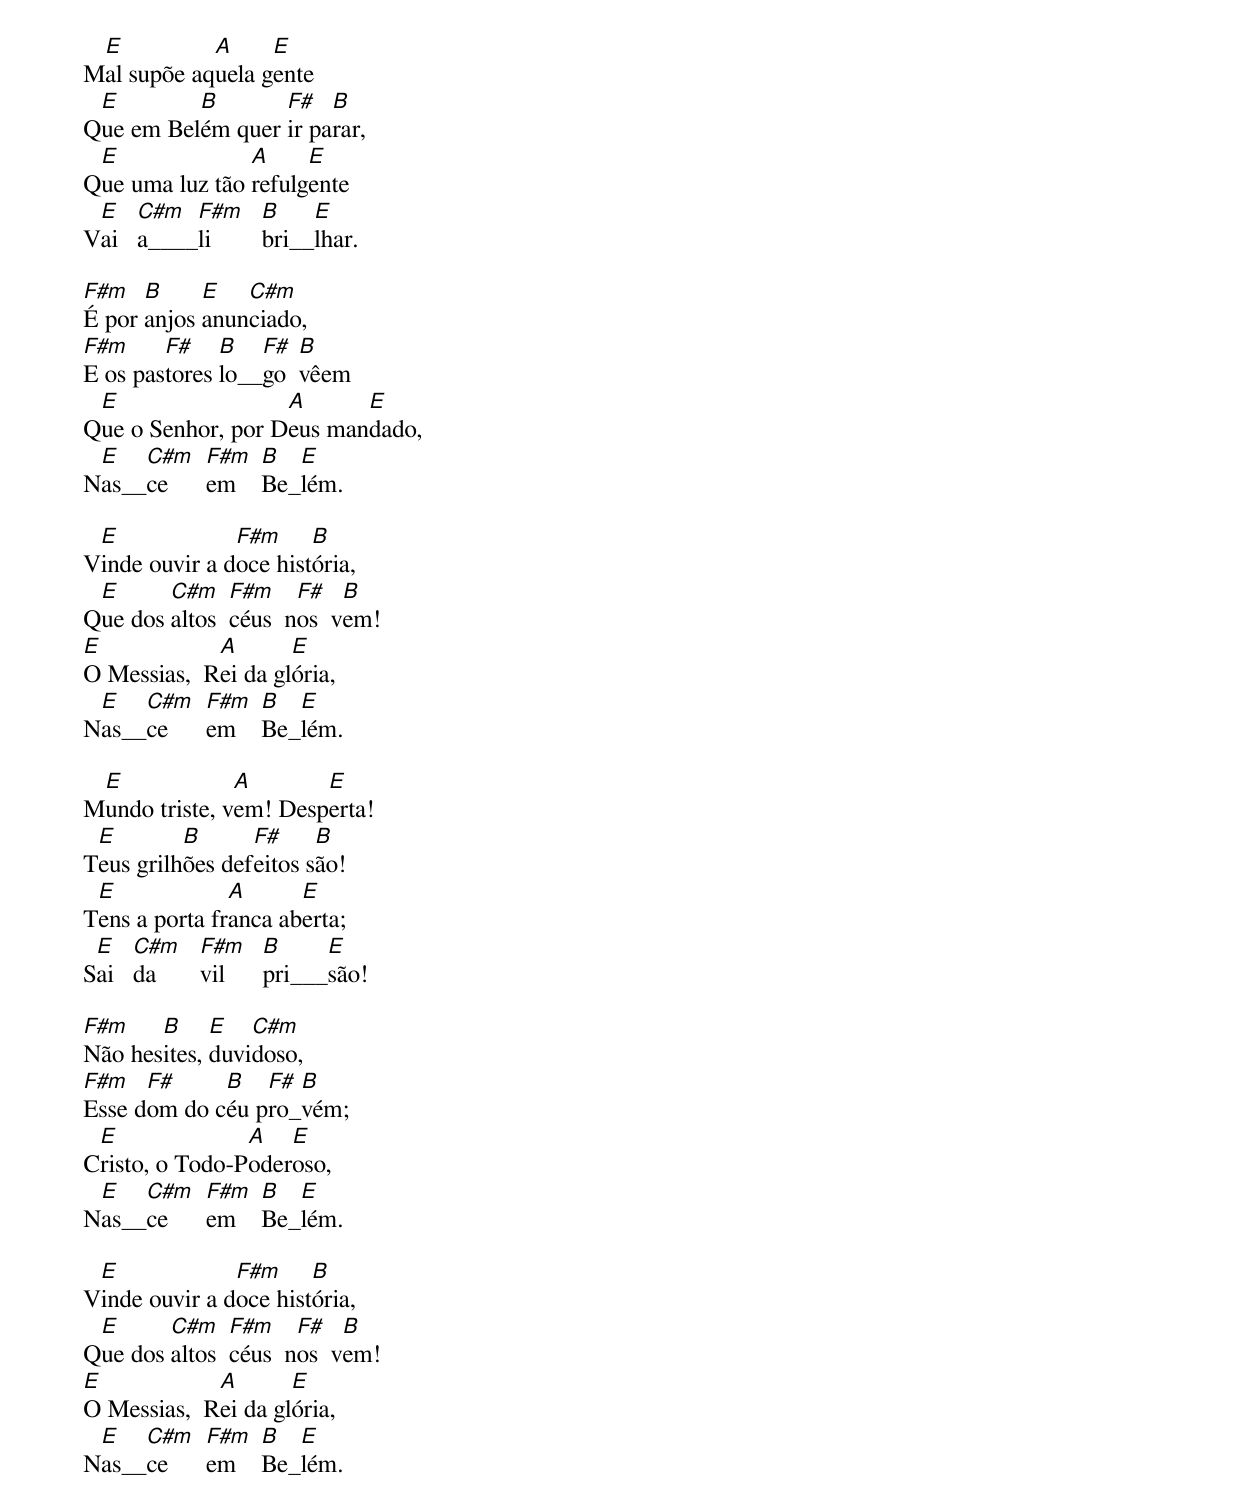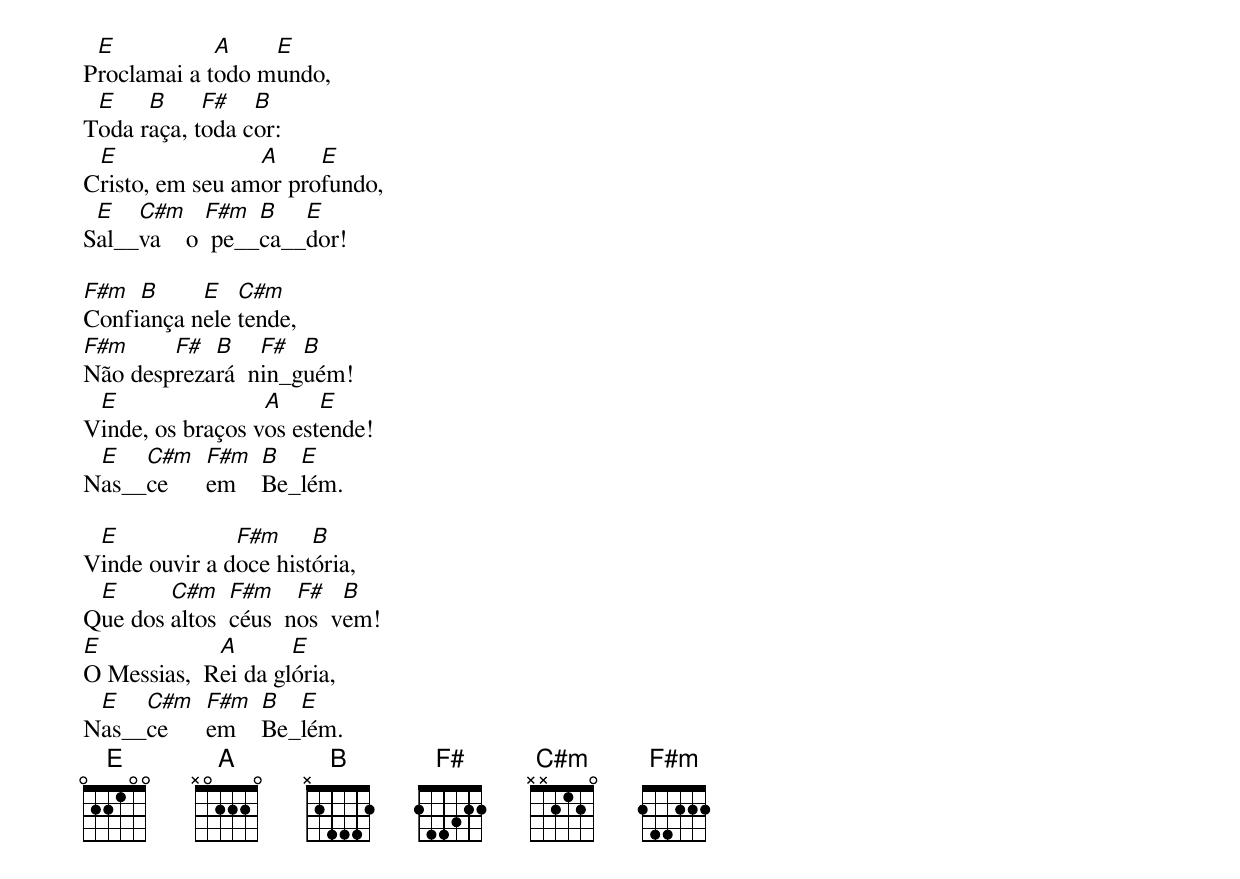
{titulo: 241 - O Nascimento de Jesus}
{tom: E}

M[E]al supõe aq[A]uela g[E]ente
Q[E]ue em Bel[B]ém quer [F#]ir pa[B]rar,
Q[E]ue uma luz tão [A]refulg[E]ente
V[E]ai   [C#m]a____[F#m]li        [B]bri__[E]lhar.

[F#m]É por [B]anjos [E]anun[C#m]ciado,
[F#m]E os pas[F#]tores [B]lo__[F#]go  [B]vêem
Q[E]ue o Senhor, por D[A]eus man[E]dado,
N[E]as__[C#m]ce      [F#m]em    [B]Be_[E]lém.

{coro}
V[E]inde ouvir a d[F#m]oce hist[B]ória,
Q[E]ue dos [C#m]altos  [F#m]céus  n[F#]os  v[B]em!
[E]O Messias,  R[A]ei da gl[E]ória,
N[E]as__[C#m]ce      [F#m]em    [B]Be_[E]lém.
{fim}

M[E]undo triste, v[A]em! Desp[E]erta!
T[E]eus grilh[B]ões def[F#]eitos s[B]ão!
T[E]ens a porta fr[A]anca ab[E]erta;
S[E]ai   [C#m]da       [F#m]vil      [B]pri___[E]são!

[F#m]Não hes[B]ites, [E]duvi[C#m]doso,
[F#m]Esse d[F#]om do c[B]éu p[F#]ro_[B]vém;
C[E]risto, o Todo-P[A]oder[E]oso,
N[E]as__[C#m]ce      [F#m]em    [B]Be_[E]lém.

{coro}
V[E]inde ouvir a d[F#m]oce hist[B]ória,
Q[E]ue dos [C#m]altos  [F#m]céus  n[F#]os  v[B]em!
[E]O Messias,  R[A]ei da gl[E]ória,
N[E]as__[C#m]ce      [F#m]em    [B]Be_[E]lém.
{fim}

P[E]roclamai a t[A]odo m[E]undo,
T[E]oda r[B]aça, t[F#]oda c[B]or:
C[E]risto, em seu am[A]or pro[E]fundo,
S[E]al__[C#m]va    o [F#m] pe__[B]ca__[E]dor!

[F#m]Confi[B]ança n[E]ele [C#m]tende,
[F#m]Não desp[F#]reza[B]rá  n[F#]in_g[B]uém!
V[E]inde, os braços v[A]os est[E]ende!
N[E]as__[C#m]ce      [F#m]em    [B]Be_[E]lém.

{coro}
V[E]inde ouvir a d[F#m]oce hist[B]ória,
Q[E]ue dos [C#m]altos  [F#m]céus  n[F#]os  v[B]em!
[E]O Messias,  R[A]ei da gl[E]ória,
N[E]as__[C#m]ce      [F#m]em    [B]Be_[E]lém.
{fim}
